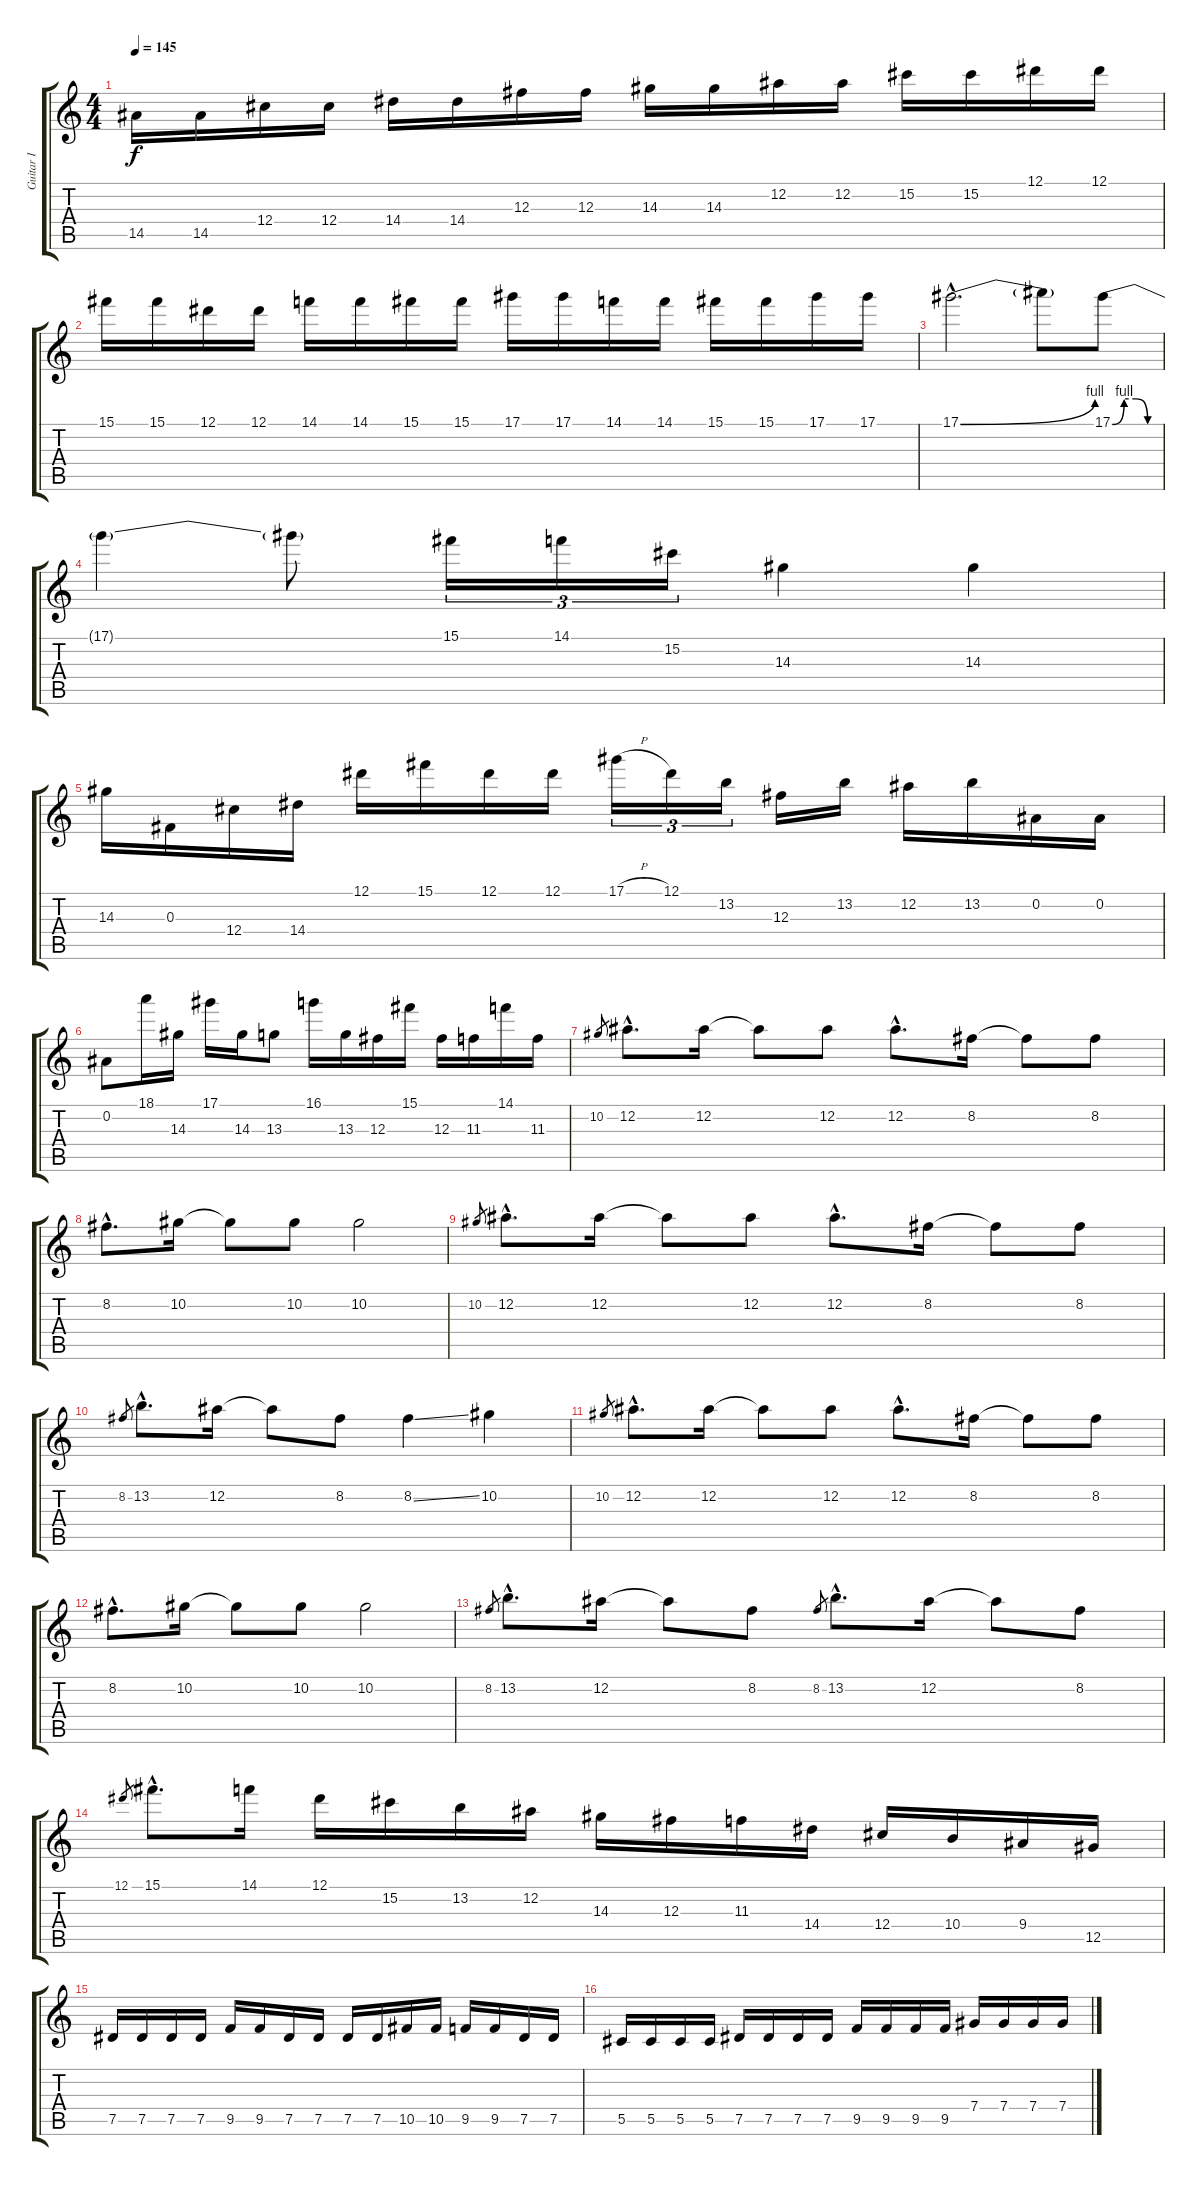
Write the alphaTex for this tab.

\track ("Guitar I" "Guitar I") {instrument distortionguitar}
\staff {score tabs}
\tuning (Eb4 Bb3 Gb3 Db3 Ab2 Eb2) {hide}
\ts (4 4)
\tempo 145
\clef g2
\ks c
14.5.16{dy f} 14.5.16 12.4.16 12.4.16 14.4.16 14.4.16 12.3.16 12.3.16 14.3.16 14.3.16 12.2.16 12.2.16 15.2.16 15.2.16 12.1.16 12.1.16 |
15.1.16 15.1.16 12.1.16 12.1.16 14.1.16 14.1.16 15.1.16 15.1.16 17.1.16 17.1.16 14.1.16 14.1.16 15.1.16 15.1.16 17.1.16 17.1.16 |
17.1{be (bend 0 0 60 4) hac}.2{d} 17.1{t}.8 17.1{be (custom 0 0 15 4 30 4 45 0 60 0)}.8 |
17.1{t}.4 17.1{t}.8 15.1.16{tu (3 2)} 14.1.16{tu (3 2)} 15.2.16{tu (3 2)} 14.3.4 14.3.4 |
14.3.16 0.3.16 12.4.16 14.4.16 12.1.16 15.1.16 12.1.16 12.1.16 17.1{h}.16{tu (3 2)} 12.1.16{tu (3 2)} 13.2.16{tu (3 2)} 12.3.16 13.2.16 12.2.16 13.2.16 0.2.16 0.2.16 |
0.2.8 18.1.16 14.3.16 17.1.16 14.3.16 13.3.8 16.1.16 13.3.16 12.3.16 15.1.16 12.3.16 11.3.16 14.1.16 11.3.16 |
10.2.8{gr} 12.2{hac}.8{d} 12.2.16 12.2{t}.8 12.2.8 12.2{hac}.8{d} 8.2.16 8.2{t}.8 8.2.8 |
8.2{hac}.8{d} 10.2.16 10.2{t}.8 10.2.8 10.2.2 |
10.2.8{gr} 12.2{hac}.8{d} 12.2.16 12.2{t}.8 12.2.8 12.2{hac}.8{d} 8.2.16 8.2{t}.8 8.2.8 |
8.2.8{gr} 13.2{hac}.8{d} 12.2.16 12.2{t}.8 8.2.8 8.2{ss}.4 10.2.4 |
10.2.8{gr} 12.2{hac}.8{d} 12.2.16 12.2{t}.8 12.2.8 12.2{hac}.8{d} 8.2.16 8.2{t}.8 8.2.8 |
8.2{hac}.8{d} 10.2.16 10.2{t}.8 10.2.8 10.2.2 |
8.2.8{gr} 13.2{hac}.8{d} 12.2.16 12.2{t}.8 8.2.8 8.2.8{gr} 13.2{hac}.8{d} 12.2.16 12.2{t}.8 8.2.8 |
12.1.8{gr} 15.1{hac}.8{d} 14.1.16 12.1.16 15.2.16 13.2.16 12.2.16 14.3.16 12.3.16 11.3.16 14.4.16 12.4.16 10.4.16 9.4.16 12.5.16 |
7.5.16 7.5.16 7.5.16 7.5.16 9.5.16 9.5.16 7.5.16 7.5.16 7.5.16 7.5.16 10.5.16 10.5.16 9.5.16 9.5.16 7.5.16 7.5.16 |
5.5.16 5.5.16 5.5.16 5.5.16 7.5.16 7.5.16 7.5.16 7.5.16 9.5.16 9.5.16 9.5.16 9.5.16 7.4.16 7.4.16 7.4.16 7.4.16
